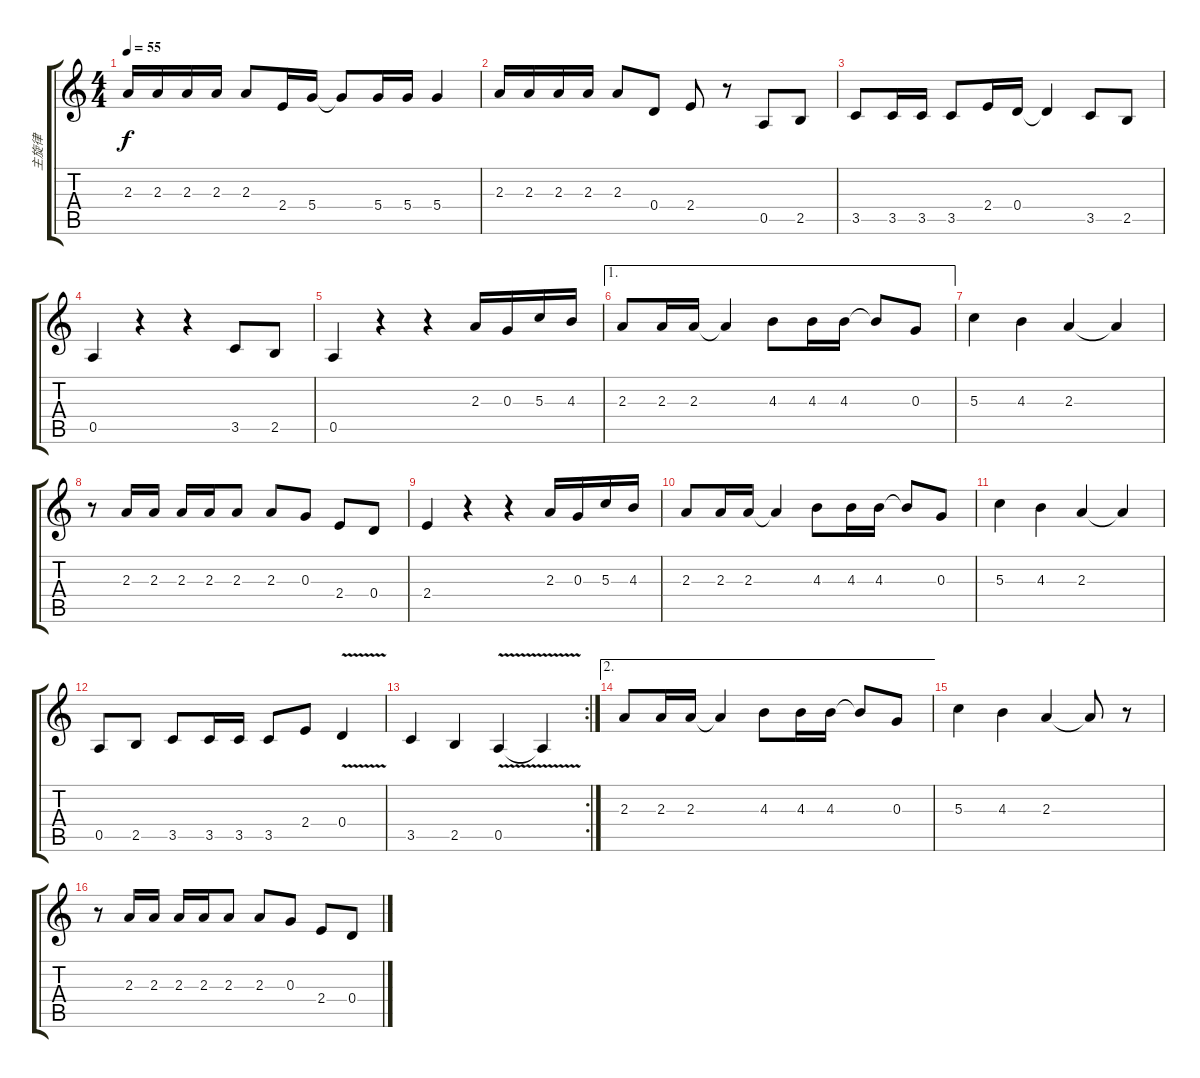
\track ("主旋律" "主旋律") {instrument fretlessbass}
\staff {score tabs}
\tuning (E4 B3 G3 D3 A2 E2) {hide}
\ts (4 4)
\tempo 55
\clef g2
\ks c
2.3.16{dy f} 2.3.16 2.3.16 2.3.16 2.3.8 2.4.16 5.4.16 5.4{t}.8 5.4.16 5.4.16 5.4.4 |
2.3.16 2.3.16 2.3.16 2.3.16 2.3.8 0.4.8 2.4.8 r.8 0.5.8 2.5.8 |
3.5.8 3.5.16 3.5.16 3.5.8 2.4.16 0.4.16 0.4{t}.4 3.5.8 2.5.8 |
0.5.4 r.4 r.4 3.5.8 2.5.8 |
0.5.4 r.4 r.4 2.3.16 0.3.16 5.3.16 4.3.16 |
\ae 1
2.3.8 2.3.16 2.3.16 2.3{t}.4 4.3.8 4.3.16 4.3.16 4.3{t}.8 0.3.8 |
5.3.4 4.3.4 2.3.4 2.3{t}.4 |
r.8 2.3.16 2.3.16 2.3.16 2.3.16 2.3.8 2.3.8 0.3.8 2.4.8 0.4.8 |
2.4.4 r.4 r.4 2.3.16 0.3.16 5.3.16 4.3.16 |
2.3.8 2.3.16 2.3.16 2.3{t}.4 4.3.8 4.3.16 4.3.16 4.3{t}.8 0.3.8 |
5.3.4 4.3.4 2.3.4 2.3{t}.4 |
0.5.8 2.5.8 3.5.8 3.5.16 3.5.16 3.5.8 2.4.8 0.4{v}.4 |
\rc 2
3.5.4 2.5.4 0.5{v}.4 0.5{t}.4 |
\ae 2
2.3.8 2.3.16 2.3.16 2.3{t}.4 4.3.8 4.3.16 4.3.16 4.3{t}.8 0.3.8 |
5.3.4 4.3.4 2.3.4 2.3{t}.8 r.8 |
r.8 2.3.16 2.3.16 2.3.16 2.3.16 2.3.8 2.3.8 0.3.8 2.4.8 0.4.8
